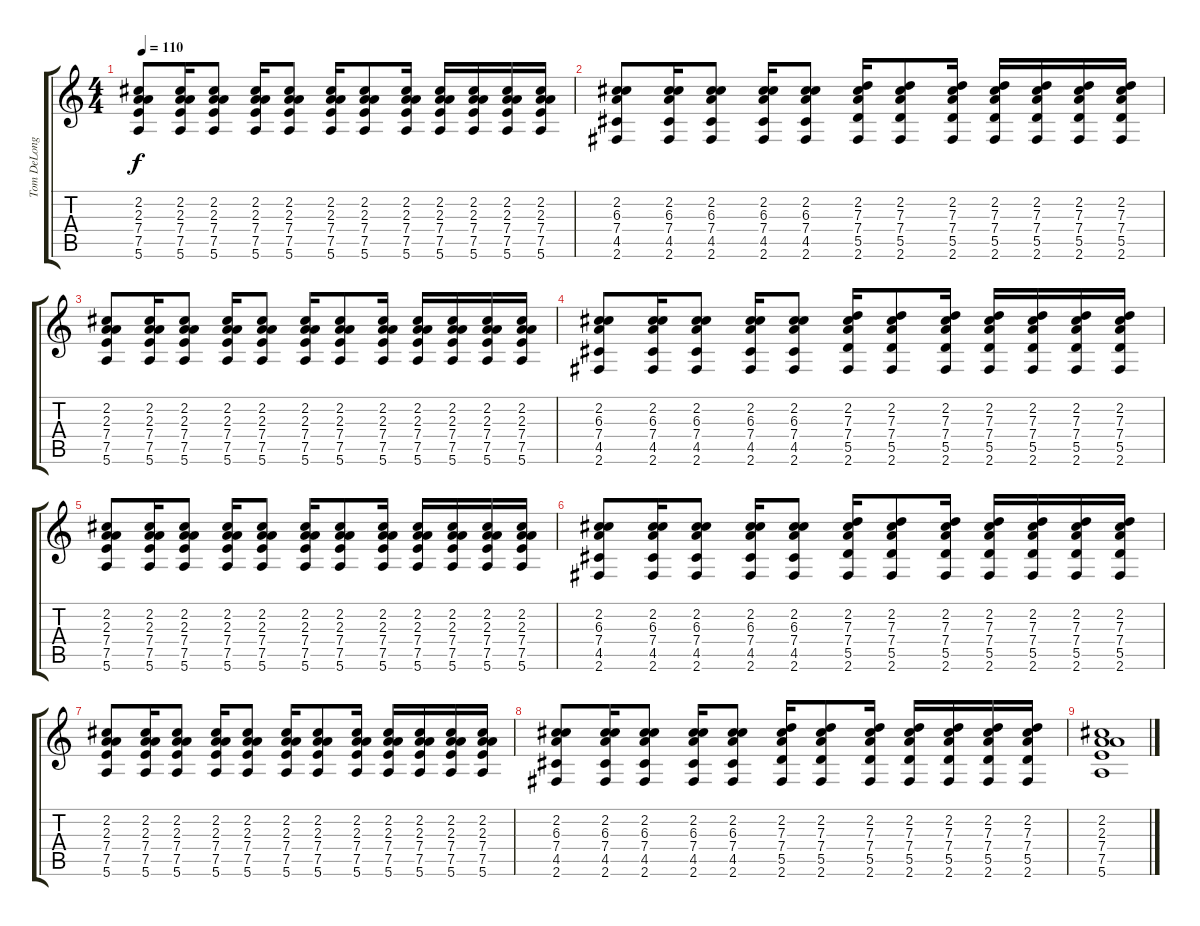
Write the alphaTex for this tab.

\track ("Tom DeLonge" "Tom DeLong") {instrument acousticguitarsteel}
\staff {score tabs}
\tuning (E4 B3 G3 D3 A2 E2) {hide}
\ts (4 4)
\tempo 110
\clef g2
\ks c
(2.2 2.3 7.4 7.5 5.6).8{dy f} (2.2 2.3 7.4 7.5 5.6).16 (2.2 2.3 7.4 7.5 5.6).8 (2.2 2.3 7.4 7.5 5.6).16 (2.2 2.3 7.4 7.5 5.6).8 (2.2 2.3 7.4 7.5 5.6).16 (2.2 2.3 7.4 7.5 5.6).8 (2.2 2.3 7.4 7.5 5.6).16 (2.2 2.3 7.4 7.5 5.6).16 (2.2 2.3 7.4 7.5 5.6).16 (2.2 2.3 7.4 7.5 5.6).16 (2.2 2.3 7.4 7.5 5.6).16 |
(2.2 6.3 7.4 4.5 2.6).8 (2.2 6.3 7.4 4.5 2.6).16 (2.2 6.3 7.4 4.5 2.6).8 (2.2 6.3 7.4 4.5 2.6).16 (2.2 6.3 7.4 4.5 2.6).8 (2.2 7.3 7.4 5.5 2.6).16 (2.2 7.3 7.4 5.5 2.6).8 (2.2 7.3 7.4 5.5 2.6).16 (2.2 7.3 7.4 5.5 2.6).16 (2.2 7.3 7.4 5.5 2.6).16 (2.2 7.3 7.4 5.5 2.6).16 (2.2 7.3 7.4 5.5 2.6).16 |
(2.2 2.3 7.4 7.5 5.6).8 (2.2 2.3 7.4 7.5 5.6).16 (2.2 2.3 7.4 7.5 5.6).8 (2.2 2.3 7.4 7.5 5.6).16 (2.2 2.3 7.4 7.5 5.6).8 (2.2 2.3 7.4 7.5 5.6).16 (2.2 2.3 7.4 7.5 5.6).8 (2.2 2.3 7.4 7.5 5.6).16 (2.2 2.3 7.4 7.5 5.6).16 (2.2 2.3 7.4 7.5 5.6).16 (2.2 2.3 7.4 7.5 5.6).16 (2.2 2.3 7.4 7.5 5.6).16 |
(2.2 6.3 7.4 4.5 2.6).8 (2.2 6.3 7.4 4.5 2.6).16 (2.2 6.3 7.4 4.5 2.6).8 (2.2 6.3 7.4 4.5 2.6).16 (2.2 6.3 7.4 4.5 2.6).8 (2.2 7.3 7.4 5.5 2.6).16 (2.2 7.3 7.4 5.5 2.6).8 (2.2 7.3 7.4 5.5 2.6).16 (2.2 7.3 7.4 5.5 2.6).16 (2.2 7.3 7.4 5.5 2.6).16 (2.2 7.3 7.4 5.5 2.6).16 (2.2 7.3 7.4 5.5 2.6).16 |
(2.2 2.3 7.4 7.5 5.6).8 (2.2 2.3 7.4 7.5 5.6).16 (2.2 2.3 7.4 7.5 5.6).8 (2.2 2.3 7.4 7.5 5.6).16 (2.2 2.3 7.4 7.5 5.6).8 (2.2 2.3 7.4 7.5 5.6).16 (2.2 2.3 7.4 7.5 5.6).8 (2.2 2.3 7.4 7.5 5.6).16 (2.2 2.3 7.4 7.5 5.6).16 (2.2 2.3 7.4 7.5 5.6).16 (2.2 2.3 7.4 7.5 5.6).16 (2.2 2.3 7.4 7.5 5.6).16 |
(2.2 6.3 7.4 4.5 2.6).8 (2.2 6.3 7.4 4.5 2.6).16 (2.2 6.3 7.4 4.5 2.6).8 (2.2 6.3 7.4 4.5 2.6).16 (2.2 6.3 7.4 4.5 2.6).8 (2.2 7.3 7.4 5.5 2.6).16 (2.2 7.3 7.4 5.5 2.6).8 (2.2 7.3 7.4 5.5 2.6).16 (2.2 7.3 7.4 5.5 2.6).16 (2.2 7.3 7.4 5.5 2.6).16 (2.2 7.3 7.4 5.5 2.6).16 (2.2 7.3 7.4 5.5 2.6).16 |
(2.2 2.3 7.4 7.5 5.6).8 (2.2 2.3 7.4 7.5 5.6).16 (2.2 2.3 7.4 7.5 5.6).8 (2.2 2.3 7.4 7.5 5.6).16 (2.2 2.3 7.4 7.5 5.6).8 (2.2 2.3 7.4 7.5 5.6).16 (2.2 2.3 7.4 7.5 5.6).8 (2.2 2.3 7.4 7.5 5.6).16 (2.2 2.3 7.4 7.5 5.6).16 (2.2 2.3 7.4 7.5 5.6).16 (2.2 2.3 7.4 7.5 5.6).16 (2.2 2.3 7.4 7.5 5.6).16 |
(2.2 6.3 7.4 4.5 2.6).8 (2.2 6.3 7.4 4.5 2.6).16 (2.2 6.3 7.4 4.5 2.6).8 (2.2 6.3 7.4 4.5 2.6).16 (2.2 6.3 7.4 4.5 2.6).8 (2.2 7.3 7.4 5.5 2.6).16 (2.2 7.3 7.4 5.5 2.6).8 (2.2 7.3 7.4 5.5 2.6).16 (2.2 7.3 7.4 5.5 2.6).16 (2.2 7.3 7.4 5.5 2.6).16 (2.2 7.3 7.4 5.5 2.6).16 (2.2 7.3 7.4 5.5 2.6).16 |
(2.2 2.3 7.4 7.5 5.6).1
